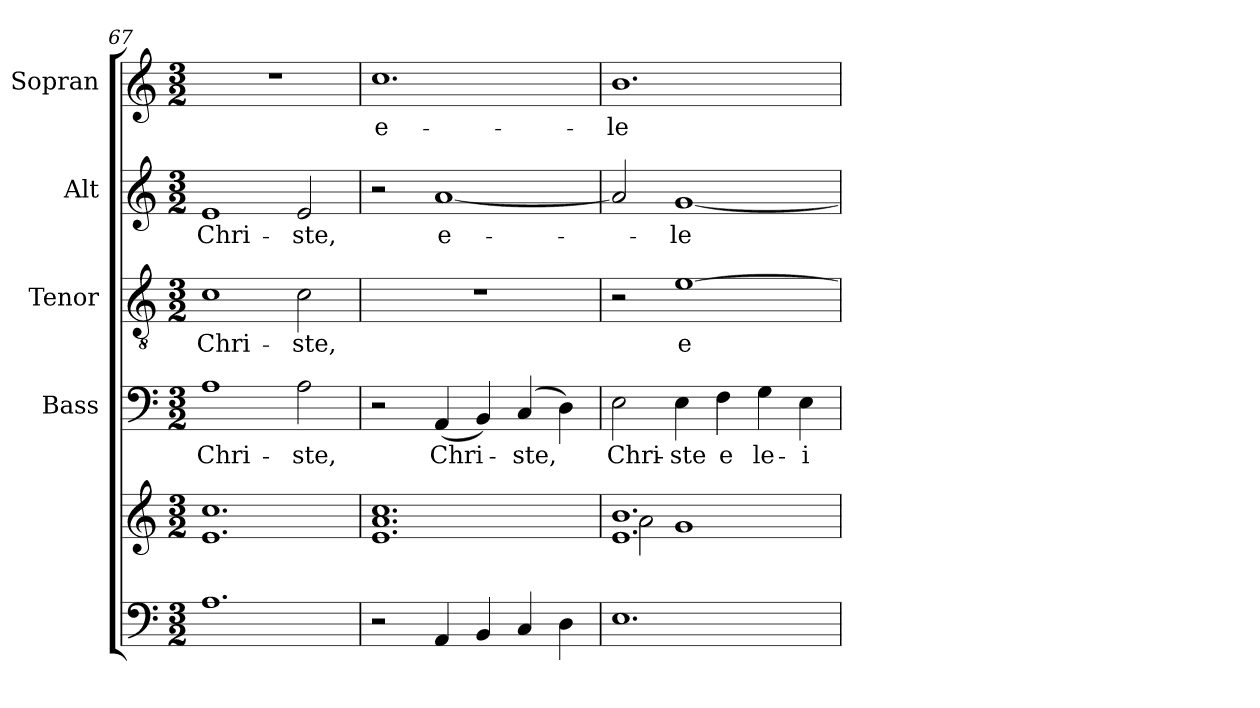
**kern	**kern	**kern	**text	**kern	**text	**kern	**text	**kern	**text
*part5	*part5	*part4	*part4	*part3	*part3	*part2	*part2	*part1	*part1
*staff6	*staff5	*staff4	*staff4	*staff3	*staff3	*staff2	*staff2	*staff1	*staff1
*	*	*I"Bass	*	*I"Tenor	*	*I"Alt	*	*I"Sopran	*
*	*	*I'B.	*	*I'T.	*	*I'A.	*	*I'S.	*
!!LO:PB:g=z
*clefF4	*clefG2	*clefF4	*	*clefGv2	*	*clefG2	*	*clefG2	*
*k[]	*k[]	*k[]	*	*k[]	*	*k[]	*	*k[]	*
*C:	*C:	*C:	*	*C:	*	*C:	*	*C:	*
*M3/2	*M3/2	*M3/2	*	*M3/2	*	*M3/2	*	*M3/2	*
=67	=67	=67	=67	=67	=67	=67	=67	=67	=67
!	!	!	!LO:LY:b	!	!LO:LY:b	!	!LO:LY:b	!	!
1.A	1.e 1.cc	1A	Chri-	1c	Chri-	1e	Chri-	1.r	.
!	!	!	!LO:LY:b	!	!LO:LY:b	!	!LO:LY:b	!	!
.	.	2A\	-ste,	2c\	-ste,	2e/	-ste,	.	.
=68	=68	=68	=68	=68	=68	=68	=68	=68	=68
!	!	!	!	!	!	!	!	!	!LO:LY:b
2r	1.e 1.a 1.cc	2r	.	1.r	.	2r	.	1.cc	e-
!	!	!	!LO:LY:b	!	!	!	!LO:LY:b	!	!
4AA/	.	(<4AA/	Chri-	.	.	[1a	e-	.	.
4BB/	.	4BB/)	.	.	.	.	.	.	.
!	!	!	!LO:LY:b	!	!	!	!	!	!
4C/	.	(4C/	-ste,	.	.	.	.	.	.
4D\	.	4D\)	.	.	.	.	.	.	.
=69	=69	=69	=69	=69	=69	=69	=69	=69	=69
*	*^	*	*	*	*	*	*	*	*
!	!	!	!	!LO:LY:b	!	!	!	!	!	!LO:LY:b
1.E	1.e 1.b	2a\	2E\	Chri-	2r	.	2a/]	.	1.b	-le-
!	!	!	!	!LO:LY:b	!	!LO:LY:b	!	!LO:LY:b	!	!
.	.	1g	4E\	-ste	[1e	e-	[1g	-le-	.	.
!	!	!	!	!LO:LY:b	!	!	!	!	!	!
.	.	.	4F\	e	.	.	.	.	.	.
!	!	!	!	!LO:LY:b	!	!	!	!	!	!
.	.	.	4G\	le-	.	.	.	.	.	.
!	!	!	!	!LO:LY:b	!	!	!	!	!	!
.	.	.	4E\	-i-	.	.	.	.	.	.
*	*v	*v	*	*	*	*	*	*	*	*
=	=	=	=	=	=	=	=	=	=
*-	*-	*-	*-	*-	*-	*-	*-	*-	*-
